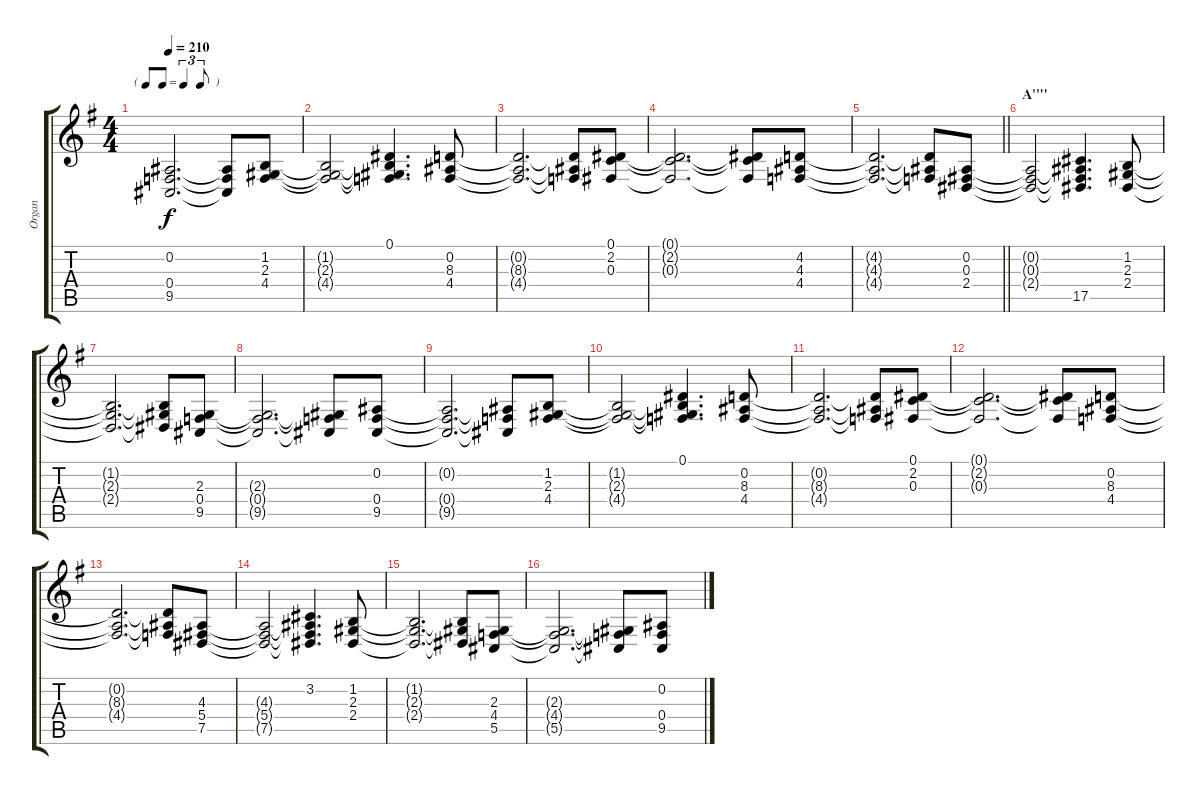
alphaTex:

\track ("Organ" "Organ") {instrument rockorgan}
\staff {score tabs}
\tuning (Eb4 Bb3 Gb3 Db3 Ab2 Eb2) {hide}
\ts (4 4)
\tf triplet8th
\tempo 210
\clef g2
\ks g
(0.2{t} 0.4{t} 9.5{t}).2{d dy f} (0.2{t} 0.4{t} 9.5{t}).8 (1.2 2.3 4.4).8 |
(1.2{t} 2.3{t} 4.4{t}).2 (0.1 1.2{t} 2.3{t} 4.4{t}).4{d} (0.2 8.3 4.4).8 |
(0.2{t} 8.3{t} 4.4{t}).2{d} (0.2{t} 8.3{t} 4.4{t}).8 (0.1 2.2 0.3).8 |
(0.1{t} 2.2{t} 0.3{t}).2{d} (0.1{t} 2.2{t} 0.3{t}).8 (4.2 4.3 4.4).8 |
\barLineRight lightlight
(4.2{t} 4.3{t} 4.4{t}).2{d} (4.2{t} 4.3{t} 4.4{t}).8 (0.2 0.3 2.4).8 |
\section ("" "A''''")
(0.2{t} 0.3{t} 2.4{t}).2 (0.2{t} 0.3{t} 2.4{t} 17.5).4{d} (1.2 2.3 2.4).8 |
(1.2{t} 2.3{t} 2.4{t}).2{d} (1.2{t} 2.3{t} 2.4{t}).8 (2.3 0.4 9.5).8 |
(2.3{t} 0.4{t} 9.5{t}).2{d} (2.3{t} 0.4{t} 9.5{t}).8 (0.2 0.4 9.5).8 |
(0.2{t} 0.4{t} 9.5{t}).2{d} (0.2{t} 0.4{t} 9.5{t}).8 (1.2 2.3 4.4).8 |
(1.2{t} 2.3{t} 4.4{t}).2 (0.1 1.2{t} 2.3{t} 4.4{t}).4{d} (0.2 8.3 4.4).8 |
(0.2{t} 8.3{t} 4.4{t}).2{d} (0.2{t} 8.3{t} 4.4{t}).8 (0.1 2.2 0.3).8 |
(0.1{t} 2.2{t} 0.3{t}).2{d} (0.1{t} 2.2{t} 0.3{t}).8 (0.2 8.3 4.4).8 |
(0.2{t} 8.3{t} 4.4{t}).2{d} (0.2{t} 8.3{t} 4.4{t}).8 (4.3 5.4 7.5).8 |
(4.3{t} 5.4{t} 7.5{t}).2 (3.2 4.3{t} 5.4{t} 7.5{t}).4{d} (1.2 2.3 2.4).8 |
(1.2{t} 2.3{t} 2.4{t}).2{d} (1.2{t} 2.3{t} 2.4{t}).8 (2.3 4.4 5.5).8 |
(2.3{t} 4.4{t} 5.5{t}).2{d} (2.3{t} 4.4{t} 5.5{t}).8 (0.2 0.4 9.5).8
